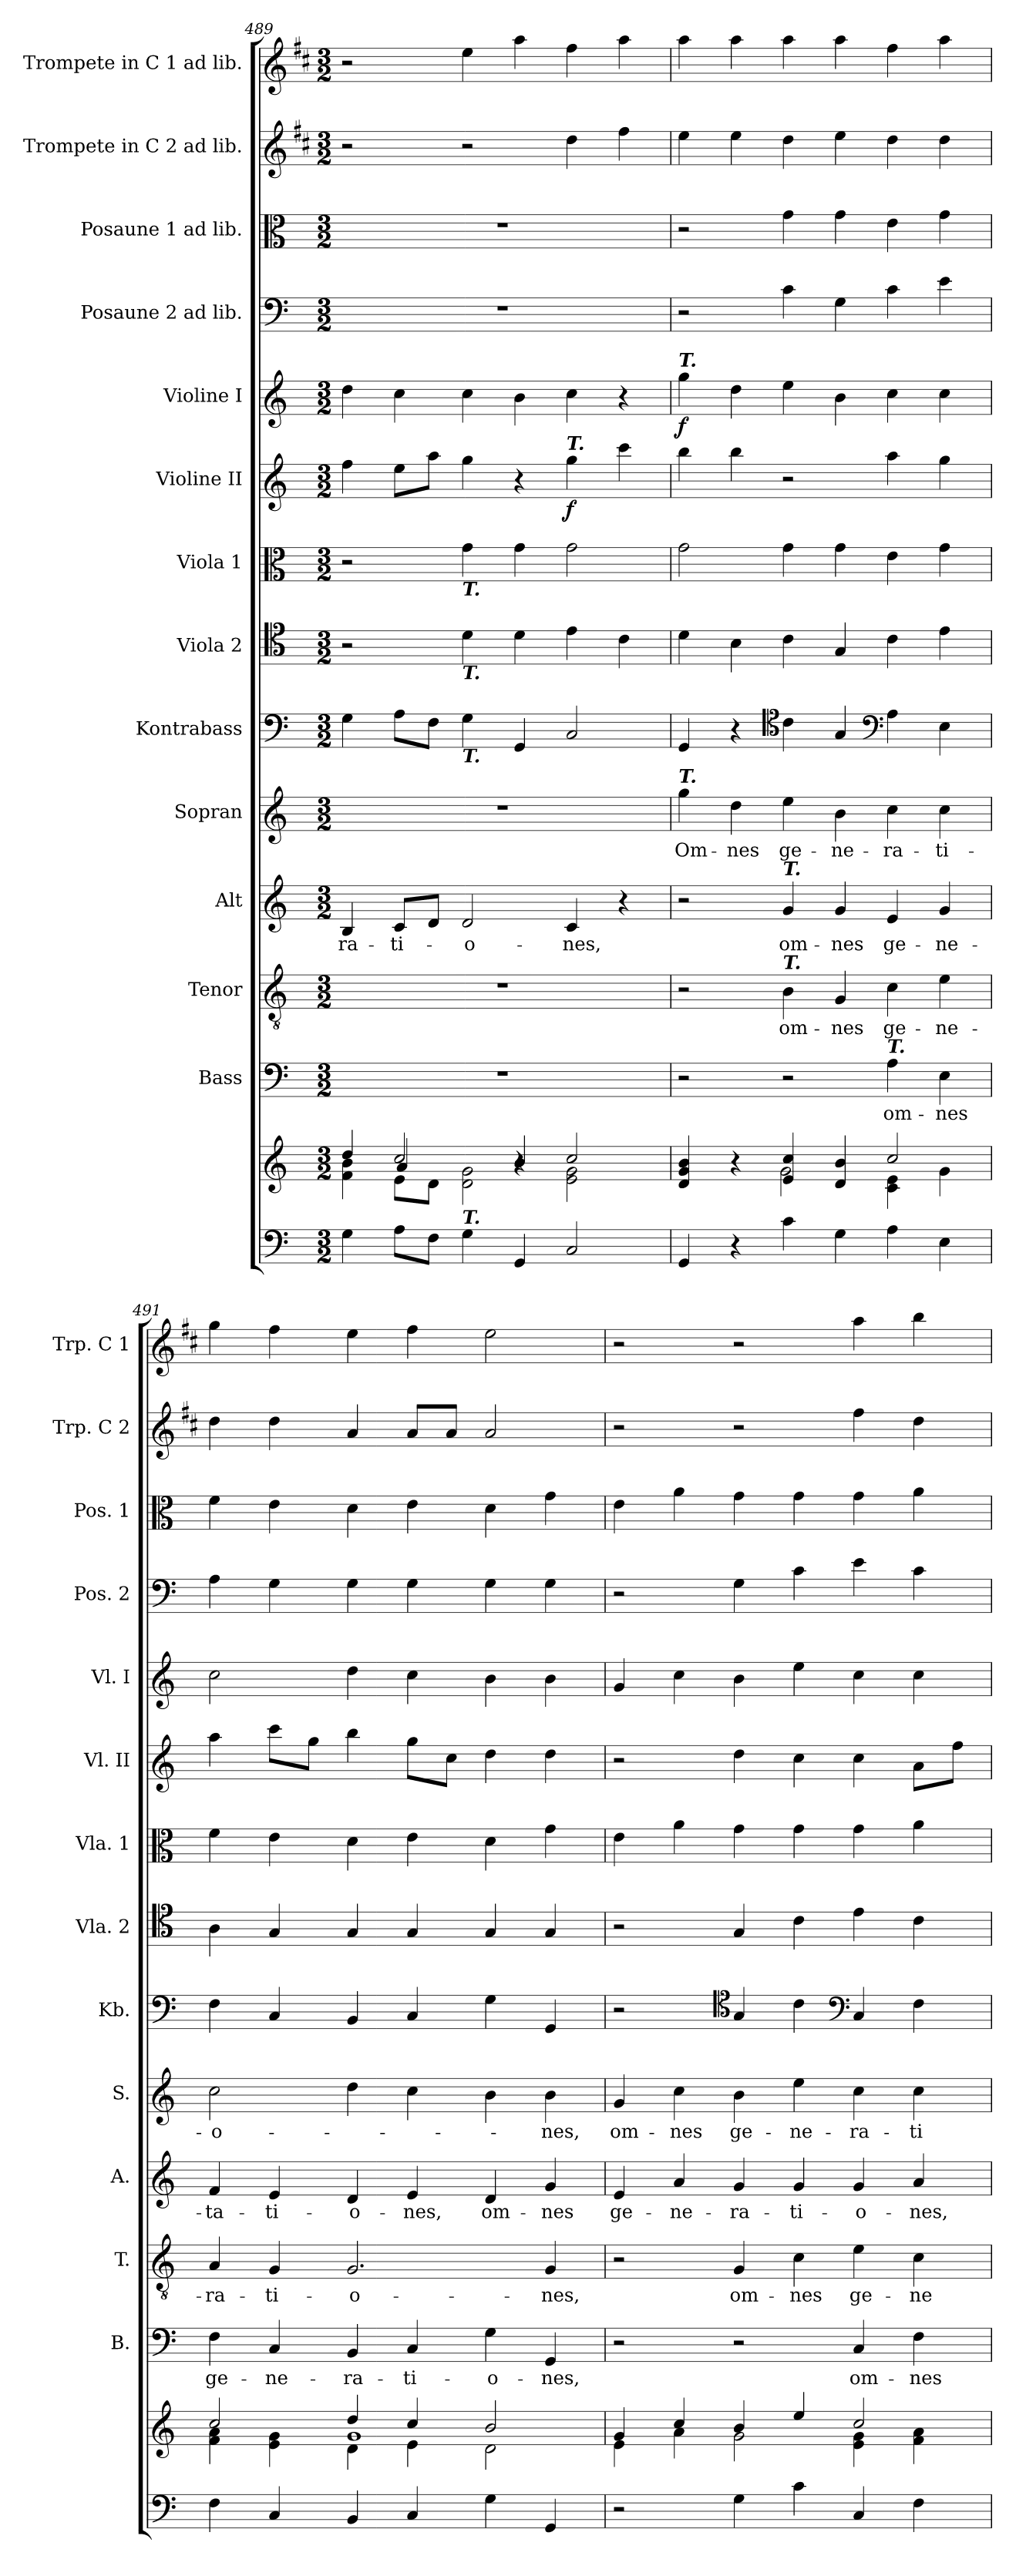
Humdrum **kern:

**kern	**kern	**kern	**text	**kern	**text	**kern	**text	**kern	**text	**kern	**kern	**kern	**kern	**dynam	**kern	**dynam	**kern	**kern	**kern	**kern
*part14	*part14	*part13	*part13	*part12	*part12	*part11	*part11	*part10	*part10	*part9	*part8	*part7	*part6	*part6	*part5	*part5	*part4	*part3	*part2	*part1
*staff15	*staff14	*staff13	*staff13	*staff12	*staff12	*staff11	*staff11	*staff10	*staff10	*staff9	*staff8	*staff7	*staff6	*staff6	*staff5	*staff5	*staff4	*staff3	*staff2	*staff1
*	*	*I"Bass	*	*I"Tenor	*	*I"Alt	*	*I"Sopran	*	*I"Kontrabass	*I"Viola 2	*I"Viola 1	*I"Violine II	*	*I"Violine I	*	*I"Posaune 2 ad lib.	*I"Posaune 1 ad lib.	*I"Trompete in C 2 ad lib.	*I"Trompete in C 1 ad lib.
*	*	*I'B.	*	*I'T.	*	*I'A.	*	*I'S.	*	*I'Kb.	*I'Vla. 2	*I'Vla. 1	*I'Vl. II	*	*I'Vl. I	*	*I'Pos. 2	*I'Pos. 1	*I'Trp. C 2	*I'Trp. C 1
!!LO:PB:g=z
*clefF4	*clefG2	*clefF4	*	*clefGv2	*	*clefG2	*	*clefG2	*	*clefF4	*clefC4	*clefC3	*clefG2	*	*clefG2	*	*clefF4	*clefC3	*clefG2	*clefG2
*	*	*	*	*	*	*	*	*	*	*ITrd7c12	*	*	*	*	*	*	*	*	*ITrd1c2	*ITrd1c2
*k[]	*k[]	*k[]	*	*k[]	*	*k[]	*	*k[]	*	*k[]	*k[]	*k[]	*k[]	*	*k[]	*	*k[]	*k[]	*k[]	*k[]
*C:	*C:	*C:	*	*C:	*	*C:	*	*C:	*	*C:	*C:	*C:	*C:	*	*C:	*	*C:	*C:	*C:	*C:
*M3/2	*M3/2	*M3/2	*	*M3/2	*	*M3/2	*	*M3/2	*	*M3/2	*M3/2	*M3/2	*M3/2	*	*M3/2	*	*M3/2	*M3/2	*M3/2	*M3/2
=489	=489	=489	=489	=489	=489	=489	=489	=489	=489	=489	=489	=489	=489	=489	=489	=489	=489	=489	=489	=489
*	*^	*	*	*	*	*	*	*	*	*	*	*	*	*	*	*	*	*	*	*
*	*	*^	*	*	*	*	*	*	*	*	*	*	*	*	*	*	*	*	*	*	*
!	!	!	!	!	!	!	!	!	!LO:LY:b	!	!	!	!	!	!	!	!	!	!	!	!	!
4G\	4dd/	4f\ 4b\	4ryy	1.r	.	1.r	.	4B/	-ra-	1.r	.	4GG\	2r	2r	4ff\	.	4dd\	.	1.r	1.r	2r	2r
!	!	!	!	!	!	!	!	!	!LO:LY:b	!	!	!	!	!	!	!	!	!	!	!	!	!
8A\L	2cc/	8e\L	4a/	.	.	.	.	8c/L	-ti-	.	.	8AA\L	.	.	8ee\L	.	4cc\	.	.	.	.	.
8F\J	.	8d\J	.	.	.	.	.	8d/J	.	.	.	8FF\J	.	.	8aa\J	.	.	.	.	.	.	.
!	!	!	!	!	!	!	!	!	!	!	!	!	!	!LO:TX:b:Bi:t=T.	!	!	!	!	!	!	!	!
!	!	!	!	!	!	!	!	!	!	!	!	!	!LO:TX:b:Bi:t=T.	!	!	!	!	!	!	!	!	!
!	!	!	!	!	!	!	!	!	!	!	!	!LO:TX:b:Bi:t=T.	!	!	!	!	!	!	!	!	!	!
!LO:TX:a:Bi:t=T.	!	!	!	!	!	!	!	!	!	!	!	!	!	!	!	!	!	!	!	!	!	!
!	!	!	!	!	!	!	!	!	!LO:LY:b	!	!	!	!	!	!	!	!	!	!	!	!	!
4G\	.	2d\ 2g\	4ryy	.	.	.	.	2d/	-o-	.	.	4GG\	4d\	4g\	4gg\	.	4cc\	.	.	.	2r	4dd\
4GG/	4b/	.	4r	.	.	.	.	.	.	.	.	4GGG/	4d\	4g\	4r	.	4b\	.	.	.	.	4gg\
!	!	!	!	!	!	!	!	!	!	!	!	!	!	!	!LO:TX:a:Bi:t=T.	!	!	!	!	!	!	!
!	!	!	!	!	!	!	!	!	!LO:LY:b	!	!	!	!	!	!	!LO:DY:b	!	!	!	!	!	!
2C/	2cc/	2e\ 2g\	2ryy	.	.	.	.	4c/	-nes,	.	.	2CC/	4e\	2g\	4gg\	f	4cc\	.	.	.	4cc\	4ee\
.	.	.	.	.	.	.	.	4r	.	.	.	.	4c\	.	4ccc\	.	4r	.	.	.	4ee\	4gg\
*	*	*v	*v	*	*	*	*	*	*	*	*	*	*	*	*	*	*	*	*	*	*	*
=490	=490	=490	=490	=490	=490	=490	=490	=490	=490	=490	=490	=490	=490	=490	=490	=490	=490	=490	=490	=490	=490
!	!	!	!	!	!	!	!	!	!	!	!	!	!	!	!	!LO:TX:a:Bi:t=T.	!	!	!	!	!
!	!	!	!	!	!	!	!	!	!LO:TX:a:Bi:t=T.	!	!	!	!	!	!	!	!	!	!	!	!
!	!	!	!	!	!	!	!	!	!	!LO:LY:b	!	!	!	!	!	!	!LO:DY:b	!	!	!	!
4GG/	4d/ 4g/ 4b/	2ryy	2r	.	2r	.	2r	.	4gg\	Om-	4GGG/	4d\	2g\	4bb\	.	4gg\	f	2r	2r	4dd\	4gg\
!	!	!	!	!	!	!	!	!	!	!LO:LY:b	!	!	!	!	!	!	!	!	!	!	!
4r	4r	.	.	.	.	.	.	.	4dd\	-nes	4r	4B\	.	4bb\	.	4dd\	.	.	.	4dd\	4gg\
*	*	*	*	*	*	*	*	*	*	*	*clefC4	*	*	*	*	*	*	*	*	*	*
!	!	!	!	!	!	!	!LO:TX:a:Bi:t=T.	!	!	!	!	!	!	!	!	!	!	!	!	!	!
!	!	!	!	!	!LO:TX:a:Bi:t=T.	!	!	!	!	!	!	!	!	!	!	!	!	!	!	!	!
!	!	!	!	!	!	!LO:LY:b	!	!LO:LY:b	!	!LO:LY:b	!	!	!	!	!	!	!	!	!	!	!
4c\	4e/ 4cc/	2g\	2r	.	4B\	om-	4g/	om-	4ee\	ge-	4C\	4c\	4g\	2r	.	4ee\	.	4c\	4g\	4cc\	4gg\
!	!	!	!	!	!	!LO:LY:b	!	!LO:LY:b	!	!LO:LY:b	!	!	!	!	!	!	!	!	!	!	!
4G\	4d/ 4b/	.	.	.	4G/	-nes	4g/	-nes	4b\	-ne-	4GG/	4G/	4g\	.	.	4b\	.	4G\	4g\	4dd\	4gg\
*	*	*	*	*	*	*	*	*	*	*	*clefF4	*	*	*	*	*	*	*	*	*	*
!	!	!	!LO:TX:a:Bi:t=T.	!	!	!	!	!	!	!	!	!	!	!	!	!	!	!	!	!	!
!	!	!	!	!LO:LY:b	!	!LO:LY:b	!	!LO:LY:b	!	!LO:LY:b	!	!	!	!	!	!	!	!	!	!	!
4A\	2cc/	4c\ 4e\	4A\	om-	4c\	ge-	4e/	ge-	4cc\	-ra-	4AA\	4c\	4e\	4aa\	.	4cc\	.	4c\	4e\	4cc\	4ee\
!	!	!	!	!LO:LY:b	!	!LO:LY:b	!	!LO:LY:b	!	!LO:LY:b	!	!	!	!	!	!	!	!	!	!	!
4E\	.	4g\	4E\	-nes	4e\	-ne-	4g/	-ne-	4cc\	-ti-	4EE\	4e\	4g\	4gg\	.	4cc\	.	4e\	4g\	4cc\	4gg\
=491	=491	=491	=491	=491	=491	=491	=491	=491	=491	=491	=491	=491	=491	=491	=491	=491	=491	=491	=491	=491	=491
*	*	*^	*	*	*	*	*	*	*	*	*	*	*	*	*	*	*	*	*	*	*
!	!	!	!	!	!LO:LY:b	!	!LO:LY:b	!	!LO:LY:b	!	!LO:LY:b	!	!	!	!	!	!	!	!	!	!	!
4F\	2cc/	4f\ 4a\	2ryy	4F\	ge-	4A/	-ra-	4f/	-ta-	2cc\	-o-	4FF\	4A\	4f\	4aa\	.	2cc\	.	4A\	4f\	4cc\	4ff\
!	!	!	!	!	!LO:LY:b	!	!LO:LY:b	!	!LO:LY:b	!	!	!	!	!	!	!	!	!	!	!	!	!
4C/	.	4e\ 4g\	.	4C/	-ne-	4G/	-ti-	4e/	-ti-	.	.	4CC/	4G/	4e\	8ccc\L	.	.	.	4G\	4e\	4cc\	4ee\
.	.	.	.	.	.	.	.	.	.	.	.	.	.	.	8gg\J	.	.	.	.	.	.	.
!	!	!	!	!	!LO:LY:b	!	!LO:LY:b	!	!LO:LY:b	!	!	!	!	!	!	!	!	!	!	!	!	!
4BB/	4dd/	4d\	1g	4BB/	-ra-	2.G/	-o-	4d/	-o-	4dd\	.	4BBB/	4G/	4d\	4bb\	.	4dd\	.	4G\	4d\	4g/	4dd\
!	!	!	!	!	!LO:LY:b	!	!	!	!LO:LY:b	!	!	!	!	!	!	!	!	!	!	!	!	!
4C/	4cc/	4e\	.	4C/	-ti-	.	.	4e/	-nes,	4cc\	.	4CC/	4G/	4e\	8gg\L	.	4cc\	.	4G\	4e\	8g/L	4ee\
.	.	.	.	.	.	.	.	.	.	.	.	.	.	.	8cc\J	.	.	.	.	.	8g/J	.
!	!	!	!	!	!LO:LY:b	!	!	!	!LO:LY:b	!	!	!	!	!	!	!	!	!	!	!	!	!
4G\	2b/	2d\	.	4G\	-o-	.	.	4d/	om-	4b\	.	4GG\	4G/	4d\	4dd\	.	4b\	.	4G\	4d\	2g/	2dd\
!	!	!	!	!	!LO:LY:b	!	!LO:LY:b	!	!LO:LY:b	!	!LO:LY:b	!	!	!	!	!	!	!	!	!	!	!
4GG/	.	.	.	4GG/	-nes,	4G/	-nes,	4g/	-nes	4b\	-nes,	4GGG/	4G/	4g\	4dd\	.	4b\	.	4G\	4g\	.	.
*	*	*v	*v	*	*	*	*	*	*	*	*	*	*	*	*	*	*	*	*	*	*	*
=492	=492	=492	=492	=492	=492	=492	=492	=492	=492	=492	=492	=492	=492	=492	=492	=492	=492	=492	=492	=492	=492
!	!	!	!	!	!	!	!	!LO:LY:b	!	!LO:LY:b	!	!	!	!	!	!	!	!	!	!	!
2r	4g/	4e\	2r	.	2r	.	4e/	ge-	4g/	om-	2r	2r	4e\	2r	.	4g/	.	2r	4e\	2r	2r
!	!	!	!	!	!	!	!	!LO:LY:b	!	!LO:LY:b	!	!	!	!	!	!	!	!	!	!	!
.	4cc/	4a\	.	.	.	.	4a/	-ne-	4cc\	-nes	.	.	4a\	.	.	4cc\	.	.	4a\	.	.
*	*	*	*	*	*	*	*	*	*	*	*clefC4	*	*	*	*	*	*	*	*	*	*
!	!	!	!	!	!	!LO:LY:b	!	!LO:LY:b	!	!LO:LY:b	!	!	!	!	!	!	!	!	!	!	!
4G\	4b/	2g\	2r	.	4G/	om-	4g/	-ra-	4b\	ge-	4GG/	4G/	4g\	4dd\	.	4b\	.	4G\	4g\	2r	2r
!	!	!	!	!	!	!LO:LY:b	!	!LO:LY:b	!	!LO:LY:b	!	!	!	!	!	!	!	!	!	!	!
4c\	4ee/	.	.	.	4c\	-nes	4g/	-ti-	4ee\	-ne-	4C\	4c\	4g\	4cc\	.	4ee\	.	4c\	4g\	.	.
*	*	*	*	*	*	*	*	*	*	*	*clefF4	*	*	*	*	*	*	*	*	*	*
!	!	!	!	!LO:LY:b	!	!LO:LY:b	!	!LO:LY:b	!	!LO:LY:b	!	!	!	!	!	!	!	!	!	!	!
4C/	2cc/	4e\ 4g\	4C/	om-	4e\	ge-	4g/	-o-	4cc\	-ra-	4CC/	4e\	4g\	4cc\	.	4cc\	.	4e\	4g\	4ee\	4gg\
!	!	!	!	!LO:LY:b	!	!LO:LY:b	!	!LO:LY:b	!	!LO:LY:b	!	!	!	!	!	!	!	!	!	!	!
4F\	.	4f\ 4a\	4F\	-nes	4c\	-ne-	4a/	-nes,	4cc\	-ti-	4FF\	4c\	4a\	8a\L	.	4cc\	.	4c\	4a\	4cc\	4aa\
.	.	.	.	.	.	.	.	.	.	.	.	.	.	8ff\J	.	.	.	.	.	.	.
*	*v	*v	*	*	*	*	*	*	*	*	*	*	*	*	*	*	*	*	*	*	*
=	=	=	=	=	=	=	=	=	=	=	=	=	=	=	=	=	=	=	=	=
*-	*-	*-	*-	*-	*-	*-	*-	*-	*-	*-	*-	*-	*-	*-	*-	*-	*-	*-	*-	*-
